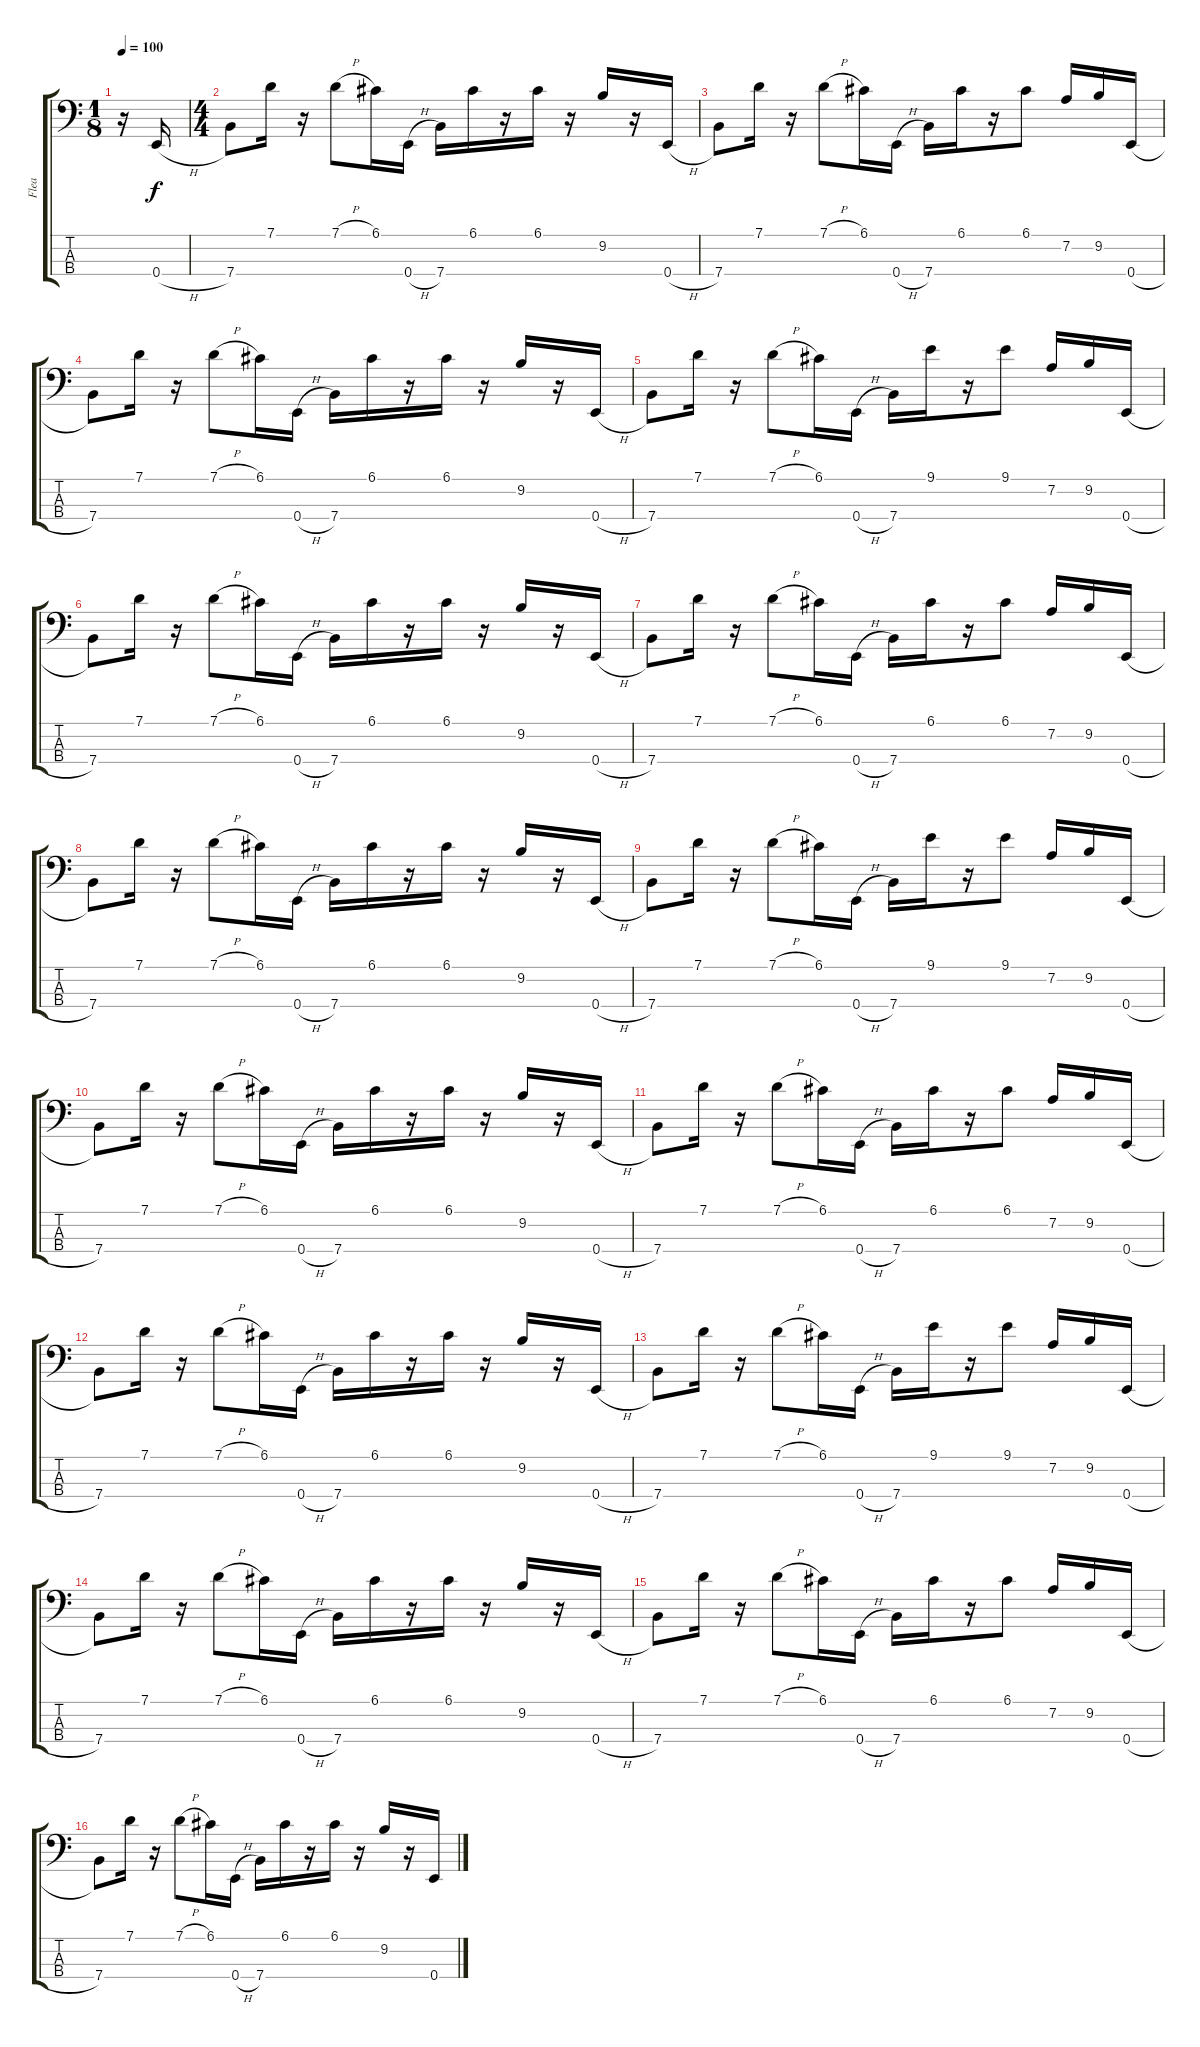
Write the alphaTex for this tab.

\track ("Flea" "Flea") {instrument electricbassfinger}
\staff {score tabs}
\tuning (G2 D2 A1 E1) {hide}
\ts (1 8)
\tempo 100
\clef f4
\ks c
r.16{dy f instrument electricbassfinger} 0.4{h}.16 |
\ts (4 4)
7.4.8 7.1.16 r.16 7.1{h}.8 6.1.16 0.4{h}.16 7.4.16 6.1.16 r.16 6.1.16 r.16 9.2.16 r.16 0.4{h}.16 |
7.4.8 7.1.16 r.16 7.1{h}.8 6.1.16 0.4{h}.16 7.4.16 6.1.16 r.16 6.1.8 7.2.16 9.2.16 0.4{h}.16 |
7.4.8 7.1.16 r.16 7.1{h}.8 6.1.16 0.4{h}.16 7.4.16 6.1.16 r.16 6.1.16 r.16 9.2.16 r.16 0.4{h}.16 |
7.4.8 7.1.16 r.16 7.1{h}.8 6.1.16 0.4{h}.16 7.4.16 9.1.16 r.16 9.1.8 7.2.16 9.2.16 0.4{h}.16 |
7.4.8 7.1.16 r.16 7.1{h}.8 6.1.16 0.4{h}.16 7.4.16 6.1.16 r.16 6.1.16 r.16 9.2.16 r.16 0.4{h}.16 |
7.4.8 7.1.16 r.16 7.1{h}.8 6.1.16 0.4{h}.16 7.4.16 6.1.16 r.16 6.1.8 7.2.16 9.2.16 0.4{h}.16 |
7.4.8 7.1.16 r.16 7.1{h}.8 6.1.16 0.4{h}.16 7.4.16 6.1.16 r.16 6.1.16 r.16 9.2.16 r.16 0.4{h}.16 |
7.4.8 7.1.16 r.16 7.1{h}.8 6.1.16 0.4{h}.16 7.4.16 9.1.16 r.16 9.1.8 7.2.16 9.2.16 0.4{h}.16 |
7.4.8 7.1.16 r.16 7.1{h}.8 6.1.16 0.4{h}.16 7.4.16 6.1.16 r.16 6.1.16 r.16 9.2.16 r.16 0.4{h}.16 |
7.4.8 7.1.16 r.16 7.1{h}.8 6.1.16 0.4{h}.16 7.4.16 6.1.16 r.16 6.1.8 7.2.16 9.2.16 0.4{h}.16 |
7.4.8 7.1.16 r.16 7.1{h}.8 6.1.16 0.4{h}.16 7.4.16 6.1.16 r.16 6.1.16 r.16 9.2.16 r.16 0.4{h}.16 |
7.4.8 7.1.16 r.16 7.1{h}.8 6.1.16 0.4{h}.16 7.4.16 9.1.16 r.16 9.1.8 7.2.16 9.2.16 0.4{h}.16 |
7.4.8 7.1.16 r.16 7.1{h}.8 6.1.16 0.4{h}.16 7.4.16 6.1.16 r.16 6.1.16 r.16 9.2.16 r.16 0.4{h}.16 |
7.4.8 7.1.16 r.16 7.1{h}.8 6.1.16 0.4{h}.16 7.4.16 6.1.16 r.16 6.1.8 7.2.16 9.2.16 0.4{h}.16 |
7.4.8 7.1.16 r.16 7.1{h}.8 6.1.16 0.4{h}.16 7.4.16 6.1.16 r.16 6.1.16 r.16 9.2.16 r.16 0.4{h}.16
